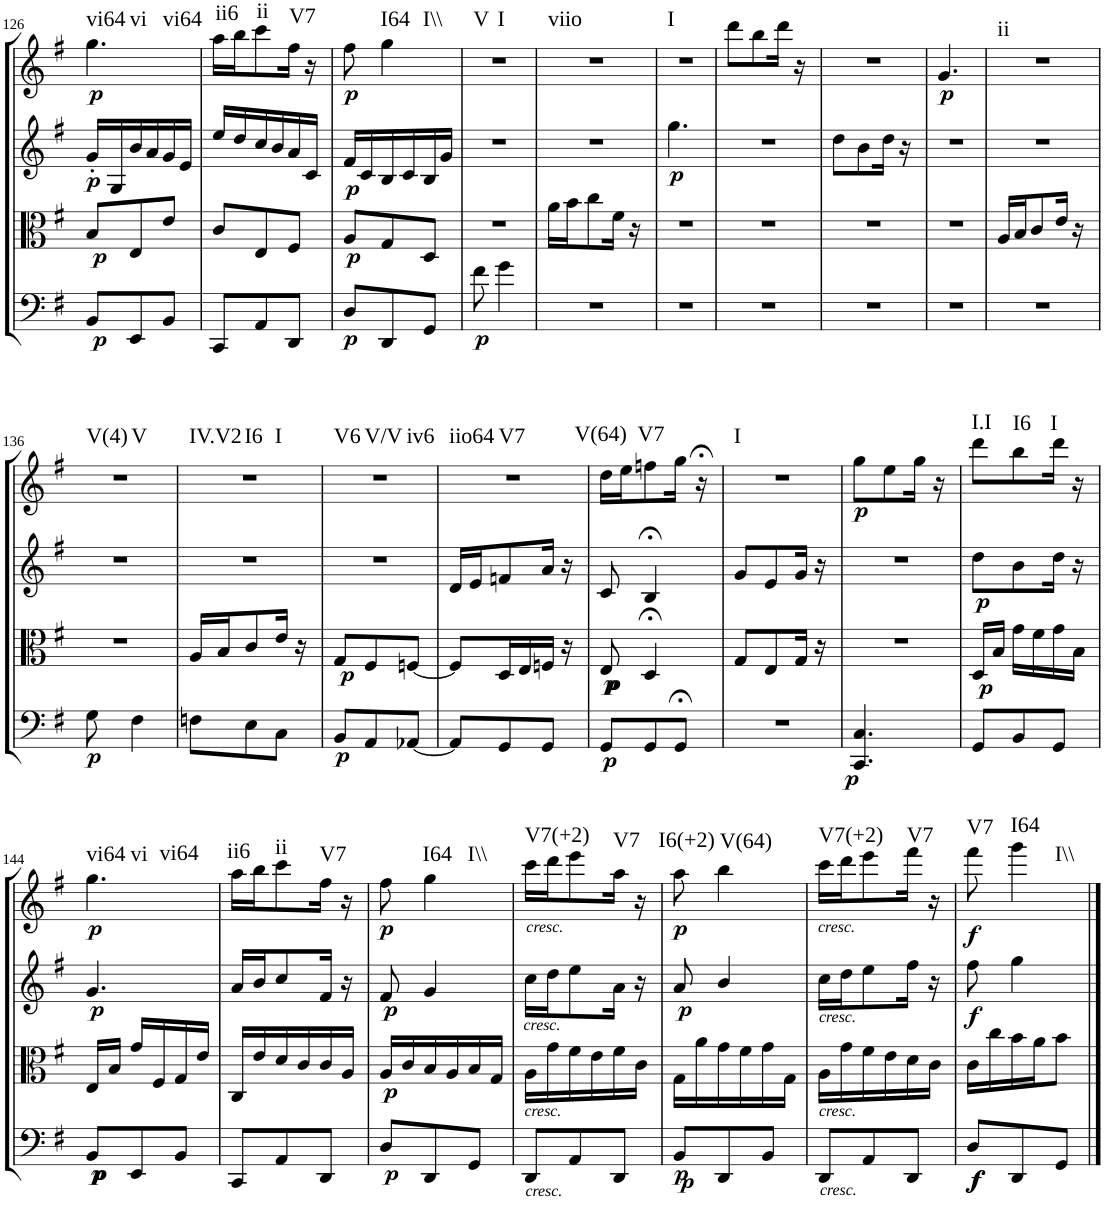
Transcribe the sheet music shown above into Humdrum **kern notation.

**kern	**dynam	**kern	**dynam	**kern	**dynam	**kern	**dynam	**harte
*part4	*part4	*part3	*part3	*part2	*part2	*part1	*part1	*part1
*staff4	*staff4	*staff3	*staff3	*staff2	*staff2	*staff1	*staff1	*
*I"Cello	*	*I"Viola	*	*I"2nd Violin	*	*I"1st Violin	*	*
*	*	*I'Vla	*	*I'Vln	*	*I'Vln	*	*
!!LO:PB:g=z
*clefF4	*	*clefC3	*	*clefG2	*	*clefG2	*	*
*k[f#]	*	*k[f#]	*	*k[f#]	*	*k[f#]	*	*
*G:	*	*G:	*	*G:	*	*G:	*	*
*M3/8	*	*M3/8	*	*M3/8	*	*M3/8	*	*
=126	=126	=126	=126	=126	=126	=126	=126	=126
!	!LO:DY:b	!	!LO:DY:b	!	!LO:DY:b	!	!LO:DY:b	!LO:H:n=1:kt=vi64
!	!	!	!	!	!	!	!	!LO:H:n=2:kt=vi
!	!	!	!	!	!	!	!	!LO:H:n=3:kt=vi64
8BB/L	p	8B/L	p	16g'/LL	p	4.gg\	p	N N N
.	.	.	.	16G/	.	.	.	.
8EE/	.	8E/	.	16b/	.	.	.	.
.	.	.	.	16a/	.	.	.	.
8BB/J	.	8e/J	.	16g/	.	.	.	.
.	.	.	.	16e/JJ	.	.	.	.
=127	=127	=127	=127	=127	=127	=127	=127	=127
!	!	!	!	!	!	!	!	!LO:H:kt=ii6
8CC/L	.	8c/L	.	16ee/LL	.	16aa\LL	.	N
.	.	.	.	16dd/	.	16bb\J	.	.
!	!	!	!	!	!	!	!	!LO:H:kt=ii
8AA/	.	8E/	.	16cc/	.	8ccc\	.	N
.	.	.	.	16b/	.	.	.	.
!	!	!	!	!	!	!	!	!LO:H:kt=V7
8DD/J	.	8F#/J	.	16a/	.	16ff#\Jk	.	N
.	.	.	.	16c/JJ	.	16r	.	.
=128	=128	=128	=128	=128	=128	=128	=128	=128
!	!LO:DY:b	!	!LO:DY:b	!	!LO:DY:b	!	!LO:DY:b	!
8D/L	p	8A/L	p	16f#/LL	p	8ff#\	p	.
.	.	.	.	16c/	.	.	.	.
!	!	!	!	!	!	!	!	!LO:H:n=1:kt=I64
!	!	!	!	!	!	!	!	!LO:H:n=2:kt=I\\
8DD/	.	8G/	.	16B/	.	4gg\	.	N N
.	.	.	.	16c/	.	.	.	.
8GG/J	.	8D/J	.	16B/	.	.	.	.
.	.	.	.	16g/JJ	.	.	.	.
=129	=129	=129	=129	=129	=129	=129	=129	=129
!	!LO:DY:b	!	!	!	!	!	!	!LO:H:n=1:kt=V
!	!	!	!	!	!	!	!	!LO:H:n=2:kt=I
8f#\	p	4.r	.	4.r	.	4.r	.	N N
4g\	.	.	.	.	.	.	.	.
=130	=130	=130	=130	=130	=130	=130	=130	=130
!	!	!	!	!	!	!	!	!LO:H:kt=viio
4.r	.	16a\LL	.	4.r	.	4.r	.	N
.	.	16b\J	.	.	.	.	.	.
.	.	8cc\	.	.	.	.	.	.
.	.	16f#\Jk	.	.	.	.	.	.
.	.	16r	.	.	.	.	.	.
=131	=131	=131	=131	=131	=131	=131	=131	=131
!	!	!	!	!	!LO:DY:b	!	!	!LO:H:kt=I
4.r	.	4.r	.	4.gg\	p	4.r	.	N
=132	=132	=132	=132	=132	=132	=132	=132	=132
4.r	.	4.r	.	4.r	.	8ddd\L	.	.
.	.	.	.	.	.	8bb\	.	.
.	.	.	.	.	.	16ddd\Jk	.	.
.	.	.	.	.	.	16r	.	.
=133	=133	=133	=133	=133	=133	=133	=133	=133
4.r	.	4.r	.	8dd\L	.	4.r	.	.
.	.	.	.	8b\	.	.	.	.
.	.	.	.	16dd\Jk	.	.	.	.
.	.	.	.	16r	.	.	.	.
=134	=134	=134	=134	=134	=134	=134	=134	=134
!	!	!	!	!	!	!	!LO:DY:b	!
4.r	.	4.r	.	4.r	.	4.g/	p	.
=135	=135	=135	=135	=135	=135	=135	=135	=135
!	!	!	!	!	!	!	!	!LO:H:kt=ii
4.r	.	16A/LL	.	4.r	.	4.r	.	N
.	.	16B/J	.	.	.	.	.	.
.	.	8c/	.	.	.	.	.	.
.	.	16e/Jk	.	.	.	.	.	.
.	.	16r	.	.	.	.	.	.
!!LO:LB:g=z
=136	=136	=136	=136	=136	=136	=136	=136	=136
!	!LO:DY:b	!	!	!	!	!	!	!LO:H:n=1:kt=V(4)
!	!	!	!	!	!	!	!	!LO:H:n=2:kt=V
8G\	p	4.r	.	4.r	.	4.r	.	N N
4F#\	.	.	.	.	.	.	.	.
=137	=137	=137	=137	=137	=137	=137	=137	=137
!	!	!	!	!	!	!	!	!LO:H:n=1:kt=IV.V2
!	!	!	!	!	!	!	!	!LO:H:n=2:kt=I6
!	!	!	!	!	!	!	!	!LO:H:n=3:kt=I
8Fn\L	.	16A/LL	.	4.r	.	4.r	.	N N N
.	.	16B/J	.	.	.	.	.	.
8E\	.	8c/	.	.	.	.	.	.
8C\J	.	16e/Jk	.	.	.	.	.	.
.	.	16r	.	.	.	.	.	.
=138	=138	=138	=138	=138	=138	=138	=138	=138
!	!LO:DY:b	!	!LO:DY:b	!	!	!	!	!LO:H:n=1:kt=V6
!	!	!	!	!	!	!	!	!LO:H:n=2:kt=V/V
!	!	!	!	!	!	!	!	!LO:H:n=3:kt=iv6
8BB/L	p	8G/L	p	4.r	.	4.r	.	N N N
8AA/	.	8F#/	.	.	.	.	.	.
[8AA-X/J	.	[8Fn/J	.	.	.	.	.	.
=139	=139	=139	=139	=139	=139	=139	=139	=139
!	!	!	!	!	!	!	!	!LO:H:n=1:kt=iio64
!	!	!	!	!	!	!	!	!LO:H:n=2:kt=V7
8AA-/L]	.	8F/L]	.	16d/LL	.	4.r	.	N N
.	.	.	.	16e/J	.	.	.	.
8GG/	.	16D/L	.	8fn/	.	.	.	.
.	.	16E/	.	.	.	.	.	.
8GG/J	.	16Fn/JJ	.	16a/Jk	.	.	.	.
.	.	16r	.	16r	.	.	.	.
=140	=140	=140	=140	=140	=140	=140	=140	=140
!	!LO:DY:b	!	!LO:DY:b	!	!	!	!	!
!	!	!	!LO:DY:n=1:b	!	!	!	!	!LO:H:kt=V(64)
8GG/L	p	8E/	p p	8c/	.	16dd\LL	.	N
.	.	.	.	.	.	16ee\J	.	.
!	!	!	!	!	!	!	!	!LO:H:kt=V7
8GG/	.	4D;</	.	4B;</	.	8ffn\	.	N
8GG;</J	.	.	.	.	.	16gg\Jk	.	.
.	.	.	.	.	.	16r;<	.	.
=141	=141	=141	=141	=141	=141	=141	=141	=141
!	!	!	!	!	!	!	!	!LO:H:kt=I
4.r	.	8G/L	.	8g/L	.	4.r	.	N
.	.	8E/	.	8e/	.	.	.	.
.	.	16G/Jk	.	16g/Jk	.	.	.	.
.	.	16r	.	16r	.	.	.	.
=142	=142	=142	=142	=142	=142	=142	=142	=142
!	!LO:DY:b	!	!	!	!	!	!LO:DY:b	!
4.CC/ 4.C/	p	4.r	.	4.r	.	8gg\L	p	.
.	.	.	.	.	.	8ee\	.	.
.	.	.	.	.	.	16gg\Jk	.	.
.	.	.	.	.	.	16r	.	.
=143	=143	=143	=143	=143	=143	=143	=143	=143
!	!	!	!LO:DY:b	!	!LO:DY:b	!	!	!LO:H:kt=I.I
8GG/L	.	16D/LL	p	8dd\L	p	8ddd\L	.	N
.	.	16B/JJ	.	.	.	.	.	.
!	!	!	!	!	!	!	!	!LO:H:kt=I6
8BB/	.	16g\LL	.	8b\	.	8bb\	.	N
.	.	16f#\	.	.	.	.	.	.
!	!	!	!	!	!	!	!	!LO:H:kt=I
8GG/J	.	16g\	.	16dd\Jk	.	16ddd\Jk	.	N
.	.	16B\JJ	.	16r	.	16r	.	.
!!LO:LB:g=z
=144	=144	=144	=144	=144	=144	=144	=144	=144
!	!LO:DY:b	!	!	!	!	!	!	!
!	!LO:DY:n=1:b	!	!	!	!LO:DY:b	!	!LO:DY:b	!LO:H:n=1:kt=vi64
!	!	!	!	!	!	!	!	!LO:H:n=2:kt=vi
!	!	!	!	!	!	!	!	!LO:H:n=3:kt=vi64
8BB/L	p p	16E/LL	.	4.g/	p	4.gg\	p	N N N
.	.	16B/JJ	.	.	.	.	.	.
8EE/	.	16g/LL	.	.	.	.	.	.
.	.	16F#/	.	.	.	.	.	.
8BB/J	.	16G/	.	.	.	.	.	.
.	.	16e/JJ	.	.	.	.	.	.
=145	=145	=145	=145	=145	=145	=145	=145	=145
!	!	!	!	!	!	!	!	!LO:H:kt=ii6
8CC/L	.	16C/LL	.	16a/LL	.	16aa\LL	.	N
.	.	16e/	.	16b/J	.	16bb\J	.	.
!	!	!	!	!	!	!	!	!LO:H:kt=ii
8AA/	.	16d/	.	8cc/	.	8ccc\	.	N
.	.	16c/	.	.	.	.	.	.
!	!	!	!	!	!	!	!	!LO:H:kt=V7
8DD/J	.	16c/	.	16f#/Jk	.	16ff#\Jk	.	N
.	.	16A/JJ	.	16r	.	16r	.	.
=146	=146	=146	=146	=146	=146	=146	=146	=146
!	!LO:DY:b	!	!LO:DY:b	!	!LO:DY:b	!	!LO:DY:b	!
8D/L	p	16A/LL	p	8f#/	p	8ff#\	p	.
.	.	16c/	.	.	.	.	.	.
!	!	!	!	!	!	!	!	!LO:H:n=1:kt=I64
!	!	!	!	!	!	!	!	!LO:H:n=2:kt=I\\
8DD/	.	16B/	.	4g/	.	4gg\	.	N N
.	.	16A/	.	.	.	.	.	.
8GG/J	.	16B/	.	.	.	.	.	.
.	.	16G/JJ	.	.	.	.	.	.
=147	=147	=147	=147	=147	=147	=147	=147	=147
!	!	!	!	!	!	!LO:TX:b:i:t=cresc.	!	!
!	!	!	!	!LO:TX:b:i:t=cresc.	!	!	!	!
!	!	!LO:TX:b:i:t=cresc.	!	!	!	!	!	!
!LO:TX:b:i:t=cresc.	!	!	!	!	!	!	!	!LO:H:kt=V7(+2)
8DD/L	.	16A\LL	.	16cc\LL	.	16ccc\LL	.	N
.	.	16g\	.	16dd\J	.	16ddd\J	.	.
8AA/	.	16f#\	.	8ee\	.	8eee\	.	.
.	.	16e\	.	.	.	.	.	.
!	!	!	!	!	!	!	!	!LO:H:kt=V7
8DD/J	.	16f#\	.	16a\Jk	.	16aa\Jk	.	N
.	.	16c\JJ	.	16r	.	16r	.	.
=148	=148	=148	=148	=148	=148	=148	=148	=148
!	!LO:DY:b	!	!	!	!	!	!	!
!	!LO:DY:n=1:b	!	!	!	!LO:DY:b	!	!LO:DY:b	!LO:H:kt=I6(+2)
8BB/L	p p	16G\LL	.	8a/	p	8aa\	p	N
.	.	16a\	.	.	.	.	.	.
!	!	!	!	!	!	!	!	!LO:H:kt=V(64)
8DD/	.	16g\	.	4b/	.	4bb\	.	N
.	.	16f#\	.	.	.	.	.	.
8BB/J	.	16g\	.	.	.	.	.	.
.	.	16G\JJ	.	.	.	.	.	.
=149	=149	=149	=149	=149	=149	=149	=149	=149
!	!	!	!	!	!	!LO:TX:b:i:t=cresc.	!	!
!	!	!	!	!LO:TX:b:i:t=cresc.	!	!	!	!
!	!	!LO:TX:b:i:t=cresc.	!	!	!	!	!	!
!LO:TX:b:i:t=cresc.	!	!	!	!	!	!	!	!LO:H:kt=V7(+2)
8DD/L	.	16A\LL	.	16cc\LL	.	16ccc\LL	.	N
.	.	16g\	.	16dd\J	.	16ddd\J	.	.
8AA/	.	16f#\	.	8ee\	.	8eee\	.	.
.	.	16e\	.	.	.	.	.	.
!	!	!	!	!	!	!	!	!LO:H:kt=V7
8DD/J	.	16d\	.	16ff#\Jk	.	16fff#\Jk	.	N
.	.	16c\JJ	.	16r	.	16r	.	.
=150	=150	=150	=150	=150	=150	=150	=150	=150
!	!LO:DY:b	!	!	!	!	!	!	!
!	!LO:DY:n=1:b	!	!	!	!LO:DY:b	!	!LO:DY:b	!LO:H:kt=V7
8D/L	f f	16c\LL	.	8ff#\	f	8fff#\	f	N
.	.	16cc\	.	.	.	.	.	.
!	!	!	!	!	!	!	!	!LO:H:n=1:kt=I64
!	!	!	!	!	!	!	!	!LO:H:n=2:kt=I\\
8DD/	.	16b\	.	4gg\	.	4ggg\	.	N N
.	.	16a\J	.	.	.	.	.	.
8GG/J	.	8b\J	.	.	.	.	.	.
==	==	==	==	==	==	==	==	==
*-	*-	*-	*-	*-	*-	*-	*-	*-
